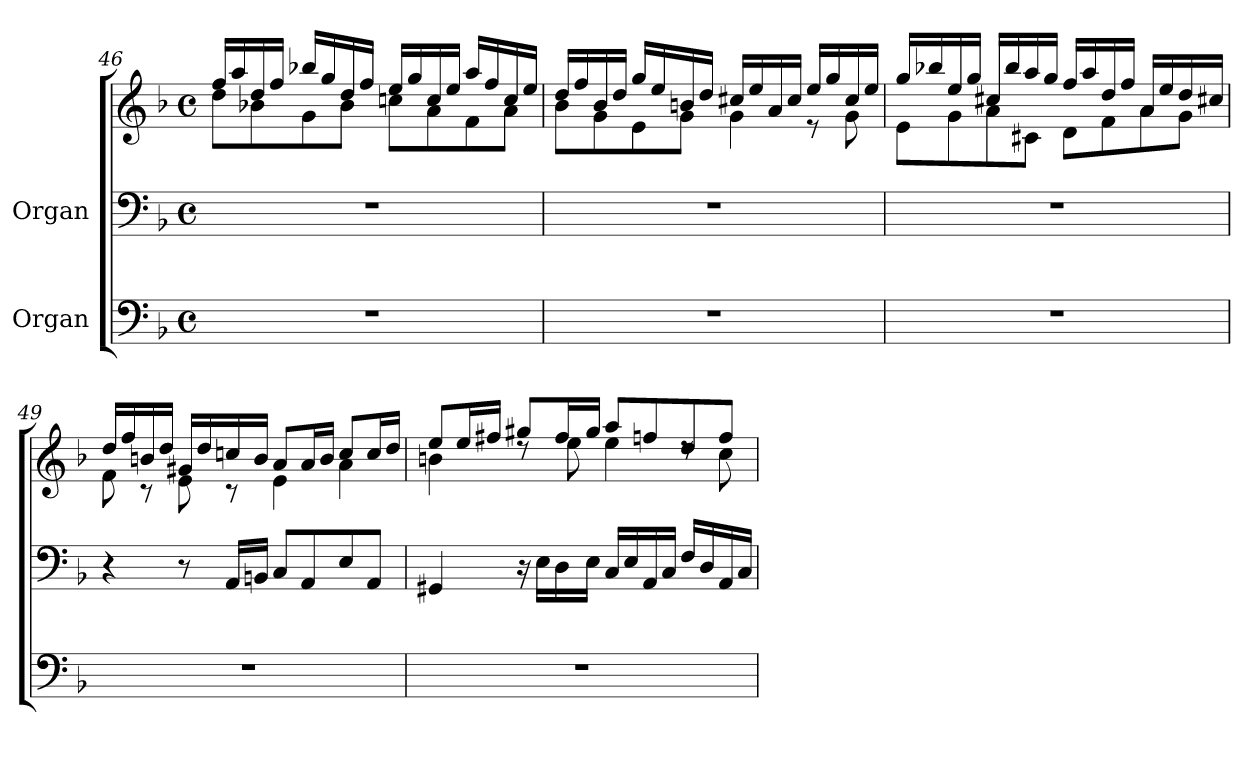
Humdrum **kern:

**kern	**kern	**kern
*part2	*part1	*part1
*staff3	*staff2	*staff1
*I"Organ	*I"Organ	*
*clefF4	*clefF4	*clefG2
*k[b-]	*k[b-]	*k[b-]
*M4/4	*M4/4	*M4/4
*met(c)	*met(c)	*met(c)
=46	=46	=46
*	*	*^
1r	1r	16ff/LL	8dd\L
.	.	16aa/	.
.	.	16dd/	8b-X\
.	.	16ff/JJ	.
.	.	16bb-X/LL	8g\
.	.	16gg/	.
.	.	16dd/	8b-\J
.	.	16ff/JJ	.
.	.	16ee/LL	8ccn\L
.	.	16gg/	.
.	.	16cc/	8a\
.	.	16ee/JJ	.
.	.	16aa/LL	8f\
.	.	16ff/	.
.	.	16cc/	8a\J
.	.	16ee/JJ	.
!!LO:LB:g=z	!!
=47	=47	=47	=47
1r	1r	16dd/LL	8b-\L
.	.	16ff/	.
.	.	16b-/	8g\
.	.	16dd/JJ	.
.	.	16gg/LL	8e\
.	.	16ee/	.
.	.	16bn/	8g\J
.	.	16dd/JJ	.
.	.	16cc#X/LL	4g\
.	.	16ee/	.
.	.	16a/	.
.	.	16cc#/JJ	.
.	.	16ee/LL	8r
.	.	16gg/	.
.	.	16cc#/	8g\
.	.	16ee/JJ	.
=48	=48	=48	=48
1r	1r	16gg/LL	8e\L
.	.	16bb-X/	.
.	.	16ee/	8g\
.	.	16gg/JJ	.
.	.	16cc#X/LL	8a\
.	.	16bb-/	.
.	.	16aa/	8c#X\J
.	.	16gg/JJ	.
.	.	16ff/LL	8d\L
.	.	16aa/	.
.	.	16dd/	8f\
.	.	16ff/JJ	.
.	.	16a/LL	8a\
.	.	16ee/	.
.	.	16dd/	8g\J
.	.	16cc#X/JJ	.
=49	=49	=49	=49
1r	4r	16dd/LL	8f\
.	.	16ff/	.
.	.	16bn/	8r
.	.	16dd/JJ	.
.	8r	16g#X/LL	8e\
.	.	16dd/	.
.	16AA/LL	16ccn/	8r
.	16BBn/JJ	16b/JJ	.
.	8C/L	8a/L	4e\
.	8AA/	16a/L	.
.	.	16b/JJ	.
.	8E/	8cc/L	4a\
.	8AA/J	16cc/L	.
.	.	16dd/JJ	.
!!LO:PB:g=z	!!
=50	=50	=50	=50
1r	4GG#X/	8ee/L	4bn\
.	.	16ee/L	.
.	.	16ff#X/JJ	.
.	16r	8gg#X/L	8rdd
.	16E\LL	.	.
.	16D\	16ff#/L	8ee\
.	16E\JJ	16gg#/JJ	.
.	16C/LL	8aa/L	4ee\
.	16E/	.	.
.	16AA/	8ffn/	.
.	16C/JJ	.	.
.	16F/LL	8dd/	8rdd
.	16D/	.	.
.	16AA/	8ff/J	8cc\
.	16C/JJ	.	.
*	*	*v	*v
=	=	=
*-	*-	*-
